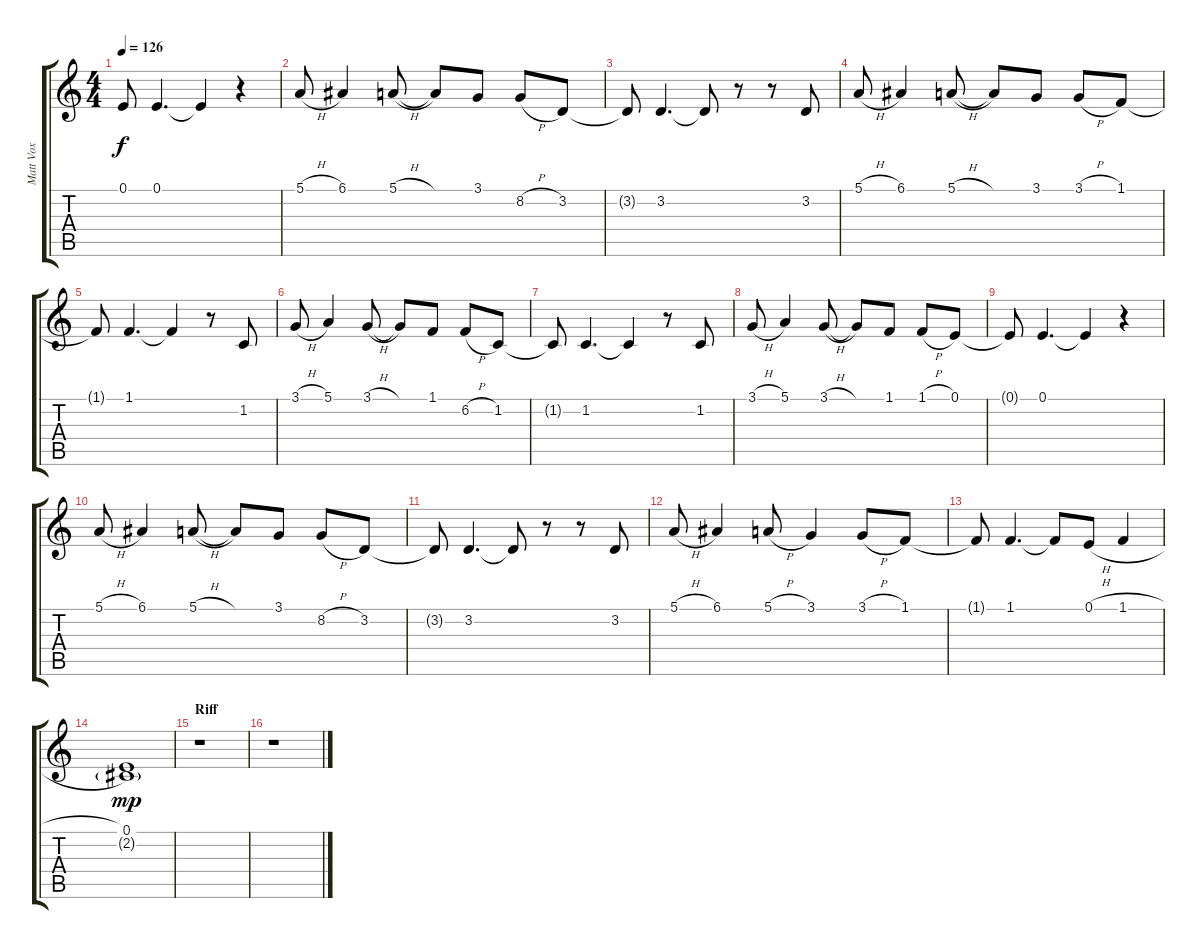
\track ("Matt Vox" "Matt Vox") {instrument lead6voice}
\staff {score tabs}
\tuning (E4 B3 G3 D3 A2 E2) {hide}
\ts (4 4)
\tempo 126
\clef g2
\ks c
0.1{t}.8{dy f} 0.1.4{d} 0.1{t}.4 r.4 |
5.1{h}.8 6.1.4 5.1{h}.8 5.1{t}.8 3.1.8 8.2{h}.8 3.2.8 |
3.2{t}.8 3.2.4{d} 3.2{t}.8 r.8 r.8 3.2.8 |
5.1{h}.8 6.1.4 5.1{h}.8 5.1{t}.8 3.1.8 3.1{h}.8 1.1.8 |
1.1{t}.8 1.1.4{d} 1.1{t}.4 r.8 1.2.8 |
3.1{h}.8 5.1.4 3.1{h}.8 3.1{t}.8 1.1.8 6.2{h}.8 1.2.8 |
1.2{t}.8 1.2.4{d} 1.2{t}.4 r.8 1.2.8 |
3.1{h}.8 5.1.4 3.1{h}.8 3.1{t}.8 1.1.8 1.1{h}.8 0.1.8 |
0.1{t}.8 0.1.4{d} 0.1{t}.4 r.4 |
5.1{h}.8 6.1.4 5.1{h}.8 5.1{t}.8 3.1.8 8.2{h}.8 3.2.8 |
3.2{t}.8 3.2.4{d} 3.2{t}.8 r.8 r.8 3.2.8 |
5.1{h}.8 6.1.4 5.1{h}.8 3.1.4 3.1{h}.8 1.1.8 |
1.1{t}.8 1.1.4{d} 1.1{t}.8 0.1{h}.8 1.1{h}.4 |
(0.1 2.2{g}).1{dy mp} |
\section ("" "Riff")
r.1 |
r.1
